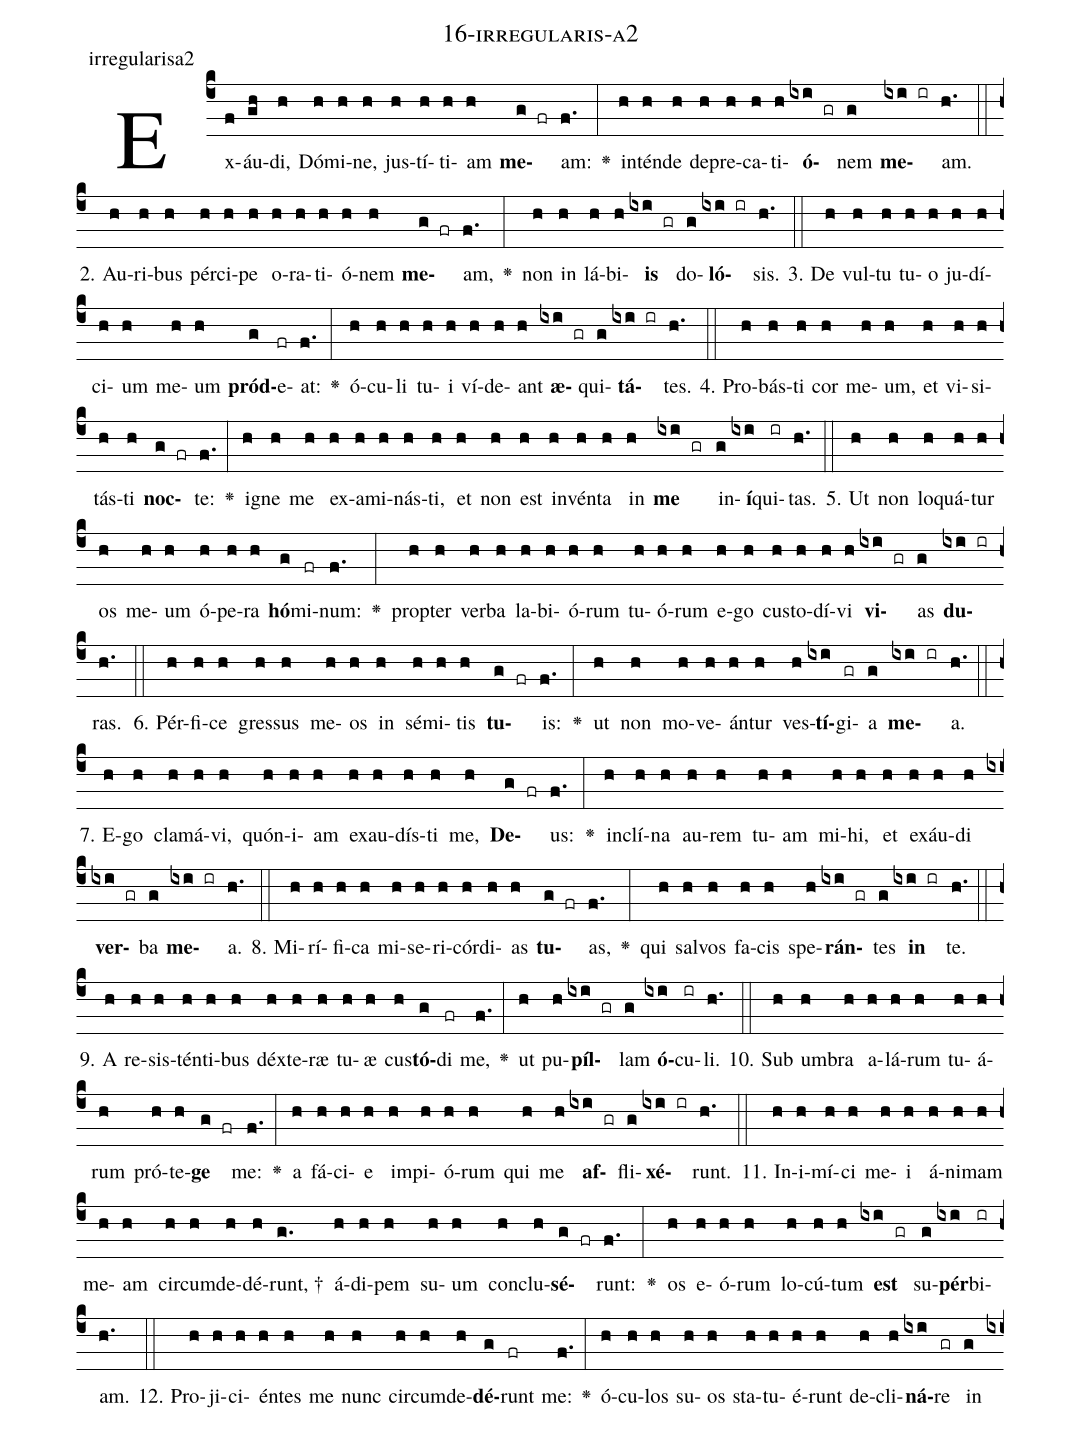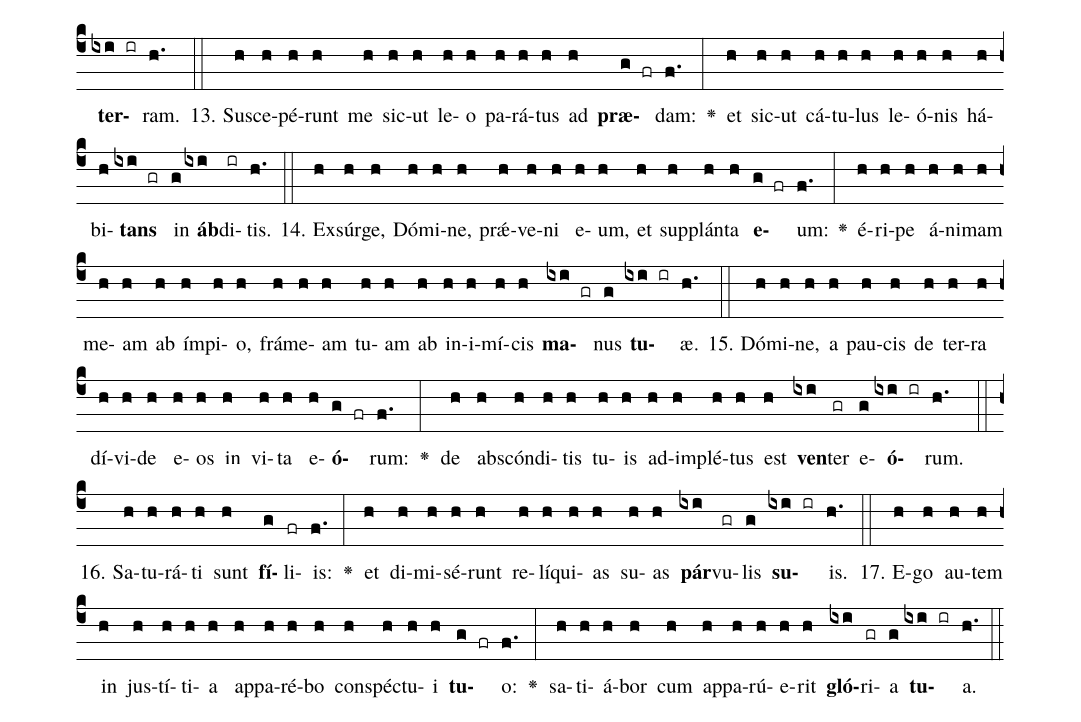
name: 16-irregularis-a2;
annotation: irregularisa2;
%%
(c4)Ex(f)áu(gh)di,(h) Dó(h)mi(h)ne,(h) jus(h)tí(h)ti(h)am(h) <b>me</b>(g fr)am:(f.) <v>\greheightstar</v>(:) in(h)tén(h)de(h) de(h)pre(h)ca(h)ti(h)<b>ó</b>(ixi gr)nem(g) <b>me</b>(ixi ir)am.(h.) (::)
2. Au(h)ri(h)bus(h) pér(h)ci(h)pe(h) o(h)ra(h)ti(h)ó(h)nem(h) <b>me</b>(g fr)am,(f.) <v>\greheightstar</v>(:) non(h) in(h) lá(h)bi(h)<b>is</b>(ixi gr) do(g)<b>ló</b>(ixi ir)sis.(h.) (::)
3. De(h) vul(h)tu(h) tu(h)o(h) ju(h)dí(h)ci(h)um(h) me(h)um(h) <b>pród</b>(g)e(fr)at:(f.) <v>\greheightstar</v>(:) ó(h)cu(h)li(h) tu(h)i(h) ví(h)de(h)ant(h) <b>æ</b>(ixi gr)qui(g)<b>tá</b>(ixi ir)tes.(h.) (::)
4. Pro(h)bás(h)ti(h) cor(h) me(h)um,(h) et(h) vi(h)si(h)tás(h)ti(h) <b>noc</b>(g fr)te:(f.) <v>\greheightstar</v>(:) i(h)gne(h) me(h) ex(h)a(h)mi(h)nás(h)ti,(h) et(h) non(h) est(h) in(h)vén(h)ta(h) in(h) <b>me</b>(ixi gr) in(g)<b>í</b>(ixi)qui(ir)tas.(h.) (::)
5. Ut(h) non(h) lo(h)quá(h)tur(h) os(h) me(h)um(h) ó(h)pe(h)ra(h) <b>hó</b>(g)mi(fr)num:(f.) <v>\greheightstar</v>(:) prop(h)ter(h) ver(h)ba(h) la(h)bi(h)ó(h)rum(h) tu(h)ó(h)rum(h) e(h)go(h) cus(h)to(h)dí(h)vi(h) <b>vi</b>(ixi gr)as(g) <b>du</b>(ixi ir)ras.(h.) (::)
6. Pér(h)fi(h)ce(h) gres(h)sus(h) me(h)os(h) in(h) sé(h)mi(h)tis(h) <b>tu</b>(g fr)is:(f.) <v>\greheightstar</v>(:) ut(h) non(h) mo(h)ve(h)án(h)tur(h) ves(h)<b>tí</b>(ixi)gi(gr)a(g) <b>me</b>(ixi ir)a.(h.) (::)
7. E(h)go(h) cla(h)má(h)vi,(h) quón(h)i(h)am(h) ex(h)au(h)dís(h)ti(h) me,(h) <b>De</b>(g fr)us:(f.) <v>\greheightstar</v>(:) in(h)clí(h)na(h) au(h)rem(h) tu(h)am(h) mi(h)hi,(h) et(h) ex(h)áu(h)di(h) <b>ver</b>(ixi gr)ba(g) <b>me</b>(ixi ir)a.(h.) (::)
8. Mi(h)rí(h)fi(h)ca(h) mi(h)se(h)ri(h)cór(h)di(h)as(h) <b>tu</b>(g fr)as,(f.) <v>\greheightstar</v>(:) qui(h) sal(h)vos(h) fa(h)cis(h) spe(h)<b>rán</b>(ixi gr)tes(g) <b>in</b>(ixi ir) te.(h.) (::)
9. A(h) re(h)sis(h)tén(h)ti(h)bus(h) déx(h)te(h)ræ(h) tu(h)æ(h) cus(h)<b>tó</b>(g)di(fr) me,(f.) <v>\greheightstar</v>(:) ut(h) pu(h)<b>píl</b>(ixi gr)lam(g) <b>ó</b>(ixi)cu(ir)li.(h.) (::)
10. Sub(h) um(h)bra(h) a(h)lá(h)rum(h) tu(h)á(h)rum(h) pró(h)te(h)<b>ge</b>(g fr) me:(f.) <v>\greheightstar</v>(:) a(h) fá(h)ci(h)e(h) im(h)pi(h)ó(h)rum(h) qui(h) me(h) <b>af</b>(ixi gr)fli(g)<b>xé</b>(ixi ir)runt.(h.) (::)
11. In(h)i(h)mí(h)ci(h) me(h)i(h) á(h)ni(h)mam(h) me(h)am(h) cir(h)cum(h)de(h)dé(h)runt, †(g.) á(h)di(h)pem(h) su(h)um(h) con(h)clu(h)<b>sé</b>(g fr)runt:(f.) <v>\greheightstar</v>(:) os(h) e(h)ó(h)rum(h) lo(h)cú(h)tum(h) <b>est</b>(ixi gr) su(g)<b>pér</b>(ixi)bi(ir)am.(h.) (::)
12. Pro(h)ji(h)ci(h)én(h)tes(h) me(h) nunc(h) cir(h)cum(h)de(h)<b>dé</b>(g)runt(fr) me:(f.) <v>\greheightstar</v>(:) ó(h)cu(h)los(h) su(h)os(h) sta(h)tu(h)é(h)runt(h) de(h)cli(h)<b>ná</b>(ixi)re(gr) in(g) <b>ter</b>(ixi ir)ram.(h.) (::)
13. Su(h)sce(h)pé(h)runt(h) me(h) sic(h)ut(h) le(h)o(h) pa(h)rá(h)tus(h) ad(h) <b>præ</b>(g fr)dam:(f.) <v>\greheightstar</v>(:) et(h) sic(h)ut(h) cá(h)tu(h)lus(h) le(h)ó(h)nis(h) há(h)bi(h)<b>tans</b>(ixi gr) in(g) <b>áb</b>(ixi)di(ir)tis.(h.) (::)
14. Ex(h)súr(h)ge,(h) Dó(h)mi(h)ne,(h) prǽ(h)ve(h)ni(h) e(h)um,(h) et(h) sup(h)plán(h)ta(h) <b>e</b>(g fr)um:(f.) <v>\greheightstar</v>(:) é(h)ri(h)pe(h) á(h)ni(h)mam(h) me(h)am(h) ab(h) ím(h)pi(h)o,(h) frá(h)me(h)am(h) tu(h)am(h) ab(h) in(h)i(h)mí(h)cis(h) <b>ma</b>(ixi gr)nus(g) <b>tu</b>(ixi ir)æ.(h.) (::)
15. Dó(h)mi(h)ne,(h) a(h) pau(h)cis(h) de(h) ter(h)ra(h) dí(h)vi(h)de(h) e(h)os(h) in(h) vi(h)ta(h) e(h)<b>ó</b>(g fr)rum:(f.) <v>\greheightstar</v>(:) de(h) abs(h)cón(h)di(h)tis(h) tu(h)is(h) ad(h)im(h)plé(h)tus(h) est(h) <b>ven</b>(ixi)ter(gr) e(g)<b>ó</b>(ixi ir)rum.(h.) (::)
16. Sa(h)tu(h)rá(h)ti(h) sunt(h) <b>fí</b>(g)li(fr)is:(f.) <v>\greheightstar</v>(:) et(h) di(h)mi(h)sé(h)runt(h) re(h)lí(h)qui(h)as(h) su(h)as(h) <b>pár</b>(ixi)vu(gr)lis(g) <b>su</b>(ixi ir)is.(h.) (::)
17. E(h)go(h) au(h)tem(h) in(h) jus(h)tí(h)ti(h)a(h) ap(h)pa(h)ré(h)bo(h) con(h)spéc(h)tu(h)i(h) <b>tu</b>(g fr)o:(f.) <v>\greheightstar</v>(:) sa(h)ti(h)á(h)bor(h) cum(h) ap(h)pa(h)rú(h)e(h)rit(h) <b>gló</b>(ixi)ri(gr)a(g) <b>tu</b>(ixi ir)a.(h.) (::)
